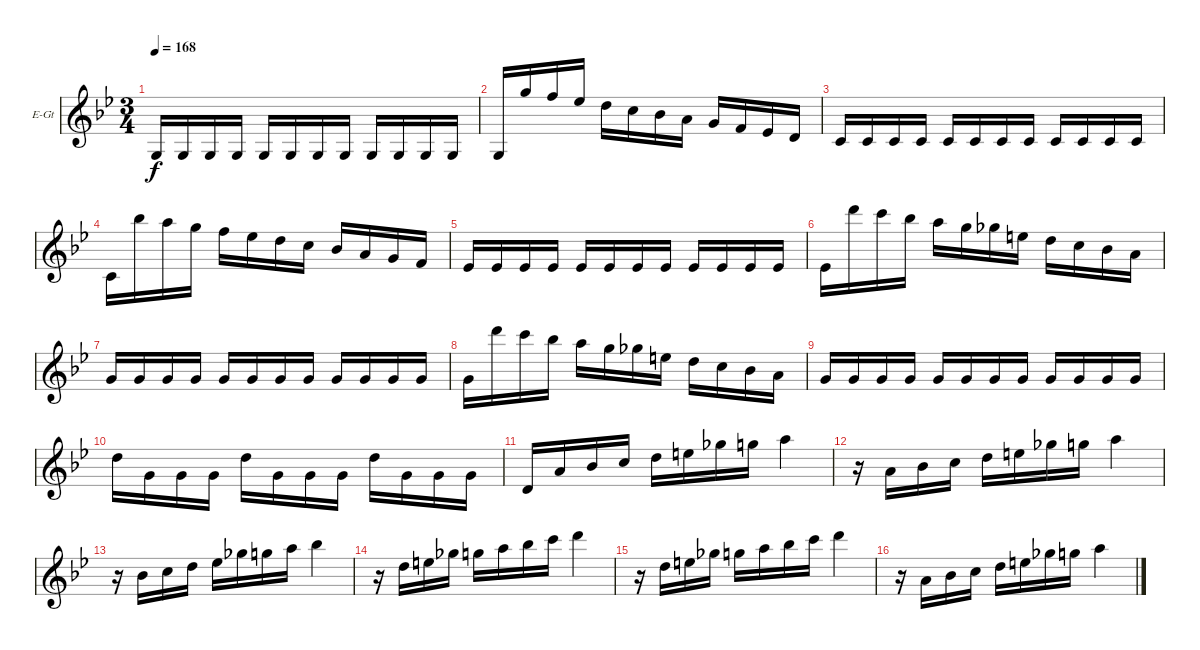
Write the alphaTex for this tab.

\defaultSystemsLayout 4
\bracketExtendMode groupsimilarinstruments
\firstSystemTrackNameOrientation horizontal
\otherSystemsTrackNameOrientation horizontal
\track ("Primo" "E-Gt") {instrument distortionguitar}
\staff {score}
\tuning (E4 B3 G3 D3 A2 E2)
\ts (3 4)
\tempo 168
\clef g2
\ks gminor
3.6.16{dy f} 3.6.16 3.6.16 3.6.16 3.6.16 3.6.16 3.6.16 3.6.16 3.6.16 3.6.16 3.6.16 3.6.16 |
3.6.16 3.1.16 1.1.16 4.2.16 3.2.16 1.2.16 3.3.16 2.3.16 0.3.16 3.4.16 1.4.16 0.4.16 |
3.5.16 3.5.16 3.5.16 3.5.16 3.5.16 3.5.16 3.5.16 3.5.16 3.5.16 3.5.16 3.5.16 3.5.16 |
3.5.16 6.1.16 5.1.16 3.1.16 1.1.16 4.2.16 3.2.16 1.2.16 3.3.16 2.3.16 0.3.16 3.4.16 |
1.4.16 1.4.16 1.4.16 1.4.16 1.4.16 1.4.16 1.4.16 1.4.16 1.4.16 1.4.16 1.4.16 1.4.16 |
1.4.16 10.1.16 8.1.16 6.1.16 5.1.16 3.1.16 2.1.16 5.2.16 3.2.16 1.2.16 3.3.16 2.3.16 |
5.4.16 5.4.16 5.4.16 5.4.16 5.4.16 5.4.16 5.4.16 5.4.16 5.4.16 5.4.16 5.4.16 5.4.16 |
5.4.16 10.1.16 8.1.16 6.1.16 5.1.16 3.1.16 2.1.16 5.2.16 3.2.16 1.2.16 3.3.16 2.3.16 |
0.3.16 0.3.16 0.3.16 0.3.16 0.3.16 0.3.16 0.3.16 0.3.16 0.3.16 0.3.16 0.3.16 0.3.16 |
3.2.16 0.3.16 0.3.16 0.3.16 3.2.16 0.3.16 0.3.16 0.3.16 3.2.16 0.3.16 0.3.16 0.3.16 |
0.4.16 2.3.16 3.3.16 1.2.16 3.2.16 5.2.16 7.2.16 8.2.16 10.2.4 |
r.16 2.3.16 3.3.16 1.2.16 3.2.16 5.2.16 7.2.16 8.2.16 10.2.4 |
r.16 3.3.16 1.2.16 3.2.16 4.2.16 7.2.16 8.2.16 10.2.16 11.2.4 |
r.16 3.2.16 5.2.16 7.2.16 8.2.16 10.2.16 11.2.16 13.2.16 15.2.4 |
r.16 3.2.16 5.2.16 7.2.16 8.2.16 10.2.16 11.2.16 13.2.16 15.2.4 |
r.16 2.3.16 3.3.16 1.2.16 3.2.16 5.2.16 7.2.16 8.2.16 10.2.4
